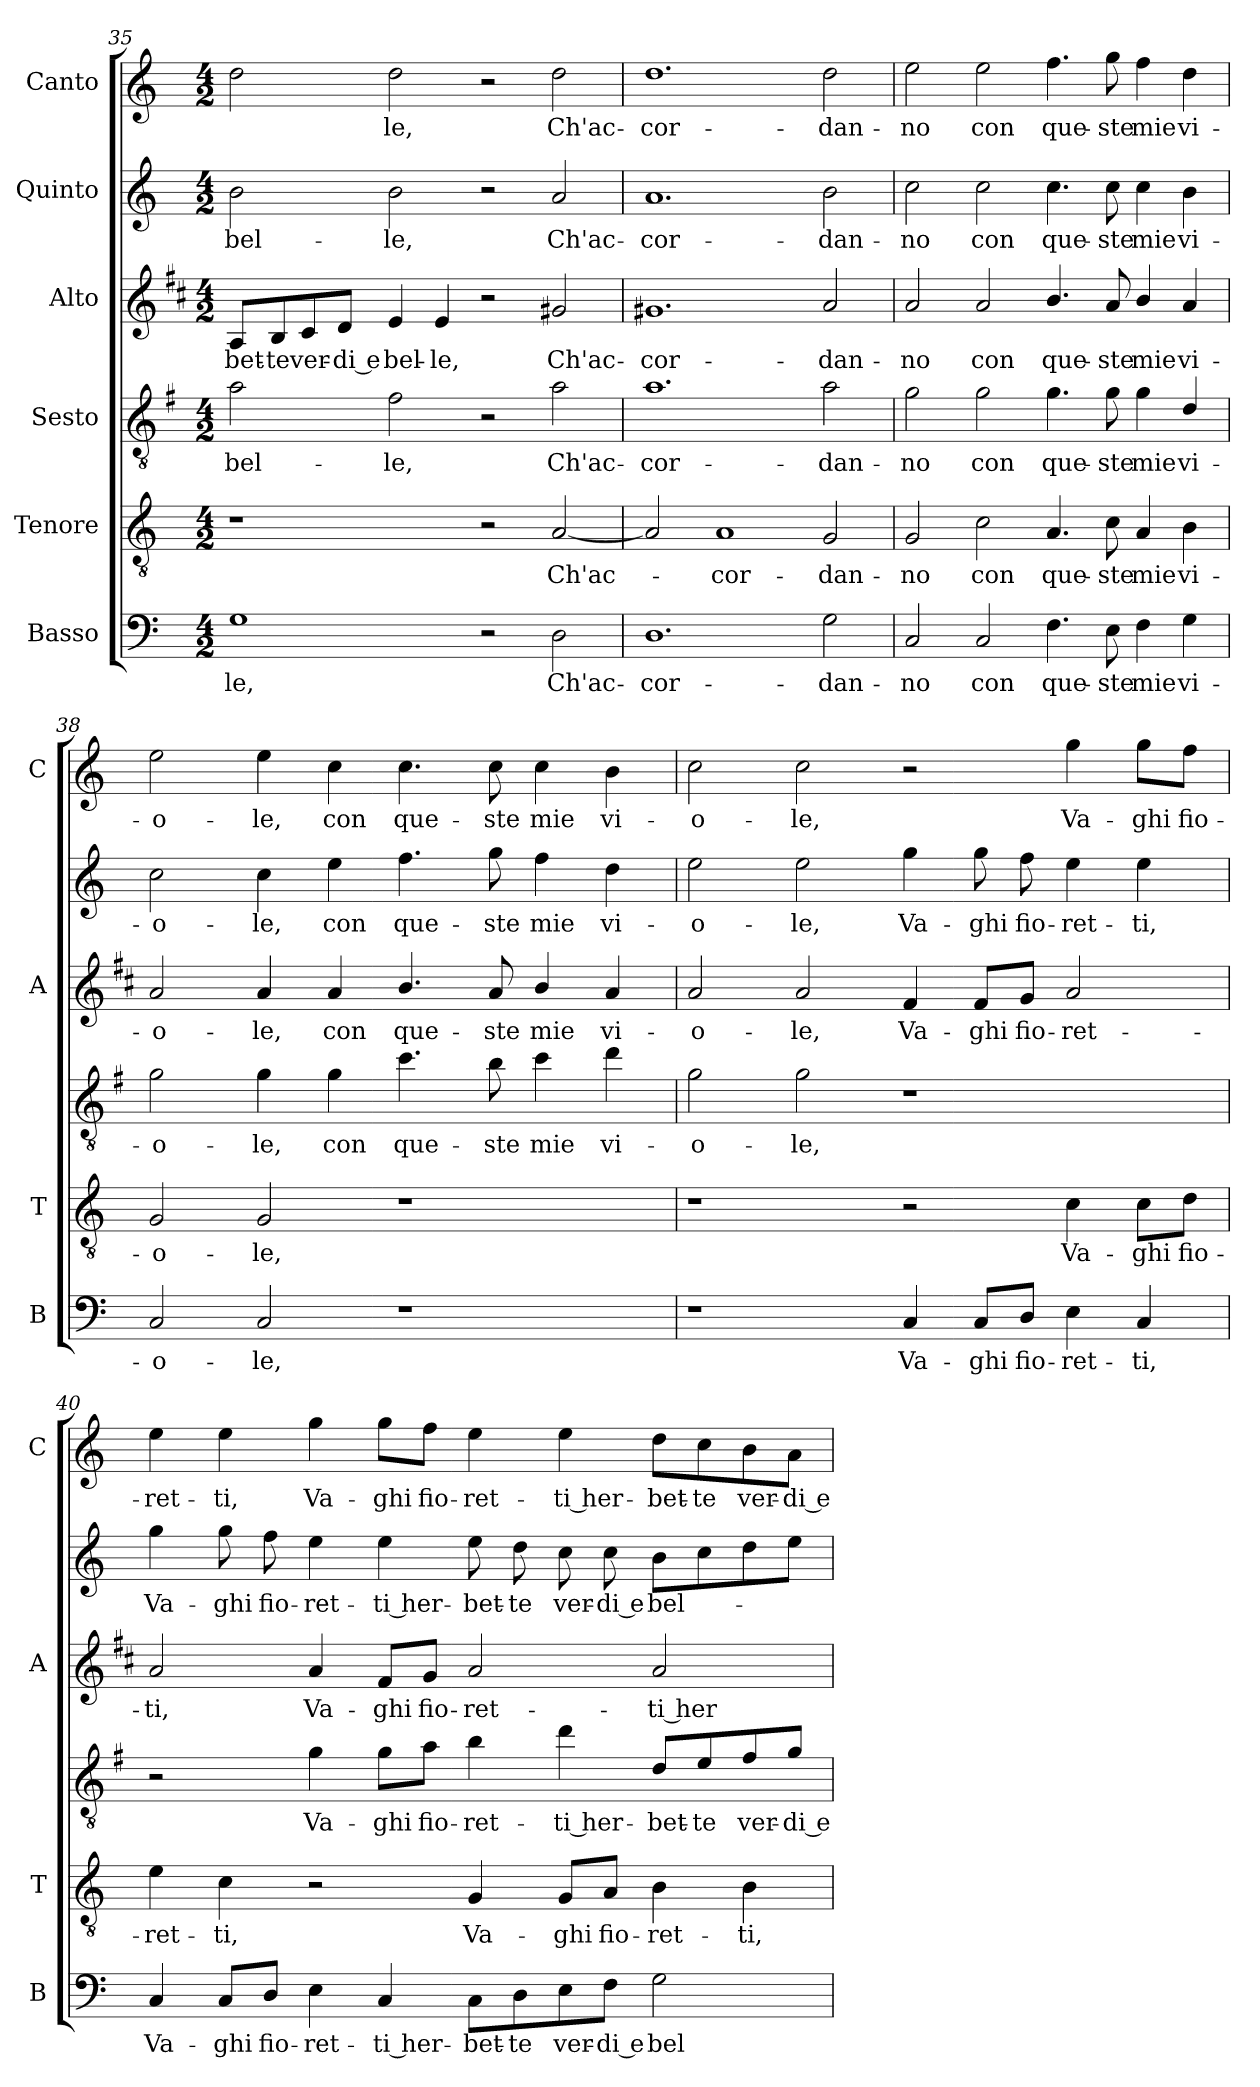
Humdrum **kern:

**kern	**text	**kern	**text	**kern	**text	**kern	**text	**kern	**text	**kern	**text
*part6	*part6	*part5	*part5	*part4	*part4	*part3	*part3	*part2	*part2	*part1	*part1
*staff6	*staff6	*staff5	*staff5	*staff4	*staff4	*staff3	*staff3	*staff2	*staff2	*staff1	*staff1
*I"Basso	*	*I"Tenore	*	*I"Sesto	*	*I"Alto	*	*I"Quinto	*	*I"Canto	*
*I'B	*	*I'T	*	*	*	*I'A	*	*	*	*I'C	*
!!LO:PB:g=z
*clefF4	*	*clefGv2	*	*clefGv2	*	*clefG2	*	*clefG2	*	*clefG2	*
*	*	*	*	*ITrd4c7	*	*ITrd1c2	*	*	*	*	*
*k[]	*	*k[]	*	*k[]	*	*k[]	*	*k[]	*	*k[]	*
*C:	*	*C:	*	*C:	*	*C:	*	*C:	*	*C:	*
*M4/2	*	*M4/2	*	*M4/2	*	*M4/2	*	*M4/2	*	*M4/2	*
=35	=35	=35	=35	=35	=35	=35	=35	=35	=35	=35	=35
!	!LO:LY:b	!	!	!	!LO:LY:b	!	!LO:LY:b	!	!LO:LY:b	!	!
1G	-le,	1r	.	2d\	bel-	8G/L	-bet-	2b\	bel-	2dd\	.
!	!	!	!	!	!	!	!LO:LY:b	!	!	!	!
.	.	.	.	.	.	8A/	-te	.	.	.	.
!	!	!	!	!	!	!	!LO:LY:b	!	!	!	!
.	.	.	.	.	.	8B/	ver-	.	.	.	.
!	!	!	!	!	!	!	!LO:LY:b	!	!	!	!
.	.	.	.	.	.	8c/J	-di e	.	.	.	.
!	!	!	!	!	!LO:LY:b	!	!LO:LY:b	!	!LO:LY:b	!	!LO:LY:b
.	.	.	.	2B\	-le,	4d/	bel-	2b\	-le,	2dd\	-le,
!	!	!	!	!	!	!	!LO:LY:b	!	!	!	!
.	.	.	.	.	.	4d/	-le,	.	.	.	.
2r	.	2r	.	2r	.	2r	.	2r	.	2r	.
!	!LO:LY:b	!	!LO:LY:b	!	!LO:LY:b	!	!LO:LY:b	!	!LO:LY:b	!	!LO:LY:b
2D\	Ch'ac-	[2A/	Ch'ac-	2d\	Ch'ac-	2f#X/	Ch'ac-	2a/	Ch'ac-	2dd\	Ch'ac-
=36	=36	=36	=36	=36	=36	=36	=36	=36	=36	=36	=36
!	!LO:LY:b	!	!	!	!LO:LY:b	!	!LO:LY:b	!	!LO:LY:b	!	!LO:LY:b
1.D	-cor-	2A/]	.	1.d	-cor-	1.f#X	-cor-	1.a	-cor-	1.dd	-cor-
!	!	!	!LO:LY:b	!	!	!	!	!	!	!	!
.	.	1A	-cor-	.	.	.	.	.	.	.	.
!	!LO:LY:b	!	!LO:LY:b	!	!LO:LY:b	!	!LO:LY:b	!	!LO:LY:b	!	!LO:LY:b
2G\	-dan-	2G/	-dan-	2d\	-dan-	2g/	-dan-	2b\	-dan-	2dd\	-dan-
=37	=37	=37	=37	=37	=37	=37	=37	=37	=37	=37	=37
!	!LO:LY:b	!	!LO:LY:b	!	!LO:LY:b	!	!LO:LY:b	!	!LO:LY:b	!	!LO:LY:b
2C/	-no	2G/	-no	2c\	-no	2g/	-no	2cc\	-no	2ee\	-no
!	!LO:LY:b	!	!LO:LY:b	!	!LO:LY:b	!	!LO:LY:b	!	!LO:LY:b	!	!LO:LY:b
2C/	con	2c\	con	2c\	con	2g/	con	2cc\	con	2ee\	con
!	!LO:LY:b	!	!LO:LY:b	!	!LO:LY:b	!	!LO:LY:b	!	!LO:LY:b	!	!LO:LY:b
4.F\	que-	4.A/	que-	4.c\	que-	4.a/	que-	4.cc\	que-	4.ff\	que-
!	!LO:LY:b	!	!LO:LY:b	!	!LO:LY:b	!	!LO:LY:b	!	!LO:LY:b	!	!LO:LY:b
8E\	-ste	8c\	-ste	8c\	-ste	8g/	-ste	8cc\	-ste	8gg\	-ste
!	!LO:LY:b	!	!LO:LY:b	!	!LO:LY:b	!	!LO:LY:b	!	!LO:LY:b	!	!LO:LY:b
4F\	mie	4A/	mie	4c\	mie	4a/	mie	4cc\	mie	4ff\	mie
!	!LO:LY:b	!	!LO:LY:b	!	!LO:LY:b	!	!LO:LY:b	!	!LO:LY:b	!	!LO:LY:b
4G\	vi-	4B\	vi-	4G/	vi-	4g/	vi-	4b\	vi-	4dd\	vi-
=38	=38	=38	=38	=38	=38	=38	=38	=38	=38	=38	=38
!	!LO:LY:b	!	!LO:LY:b	!	!LO:LY:b	!	!LO:LY:b	!	!LO:LY:b	!	!LO:LY:b
2C/	-o-	2G/	-o-	2c\	-o-	2g/	-o-	2cc\	-o-	2ee\	-o-
!	!LO:LY:b	!	!LO:LY:b	!	!LO:LY:b	!	!LO:LY:b	!	!LO:LY:b	!	!LO:LY:b
2C/	-le,	2G/	-le,	4c\	-le,	4g/	-le,	4cc\	-le,	4ee\	-le,
!	!	!	!	!	!LO:LY:b	!	!LO:LY:b	!	!LO:LY:b	!	!LO:LY:b
.	.	.	.	4c\	con	4g/	con	4ee\	con	4cc\	con
!	!	!	!	!	!LO:LY:b	!	!LO:LY:b	!	!LO:LY:b	!	!LO:LY:b
1r	.	1r	.	4.f\	que-	4.a/	que-	4.ff\	que-	4.cc\	que-
!	!	!	!	!	!LO:LY:b	!	!LO:LY:b	!	!LO:LY:b	!	!LO:LY:b
.	.	.	.	8e\	-ste	8g/	-ste	8gg\	-ste	8cc\	-ste
!	!	!	!	!	!LO:LY:b	!	!LO:LY:b	!	!LO:LY:b	!	!LO:LY:b
.	.	.	.	4f\	mie	4a/	mie	4ff\	mie	4cc\	mie
!	!	!	!	!	!LO:LY:b	!	!LO:LY:b	!	!LO:LY:b	!	!LO:LY:b
.	.	.	.	4g\	vi-	4g/	vi-	4dd\	vi-	4b\	vi-
!!LO:LB:g=z
=39	=39	=39	=39	=39	=39	=39	=39	=39	=39	=39	=39
!	!	!	!	!	!LO:LY:b	!	!LO:LY:b	!	!LO:LY:b	!	!LO:LY:b
1r	.	1r	.	2c\	-o-	2g/	-o-	2ee\	-o-	2cc\	-o-
!	!	!	!	!	!LO:LY:b	!	!LO:LY:b	!	!LO:LY:b	!	!LO:LY:b
.	.	.	.	2c\	-le,	2g/	-le,	2ee\	-le,	2cc\	-le,
!	!LO:LY:b	!	!	!	!	!	!LO:LY:b	!	!LO:LY:b	!	!
4C/	Va-	2r	.	1r	.	4e/	Va-	4gg\	Va-	2r	.
!	!LO:LY:b	!	!	!	!	!	!LO:LY:b	!	!LO:LY:b	!	!
8C/L	-ghi	.	.	.	.	8e/L	-ghi	8gg\	-ghi	.	.
!	!LO:LY:b	!	!	!	!	!	!LO:LY:b	!	!LO:LY:b	!	!
8D/J	fio-	.	.	.	.	8f/J	fio-	8ff\	fio-	.	.
!	!LO:LY:b	!	!LO:LY:b	!	!	!	!LO:LY:b	!	!LO:LY:b	!	!LO:LY:b
4E\	-ret-	4c\	Va-	.	.	2g/	-ret-	4ee\	-ret-	4gg\	Va-
!	!LO:LY:b	!	!LO:LY:b	!	!	!	!	!	!LO:LY:b	!	!LO:LY:b
4C/	-ti,	8c\L	-ghi	.	.	.	.	4ee\	-ti,	8gg\L	-ghi
!	!	!	!LO:LY:b	!	!	!	!	!	!	!	!LO:LY:b
.	.	8d\J	fio-	.	.	.	.	.	.	8ff\J	fio-
=40	=40	=40	=40	=40	=40	=40	=40	=40	=40	=40	=40
!	!LO:LY:b	!	!LO:LY:b	!	!	!	!LO:LY:b	!	!LO:LY:b	!	!LO:LY:b
4C/	Va-	4e\	-ret-	2r	.	2g/	-ti,	4gg\	Va-	4ee\	-ret-
!	!LO:LY:b	!	!LO:LY:b	!	!	!	!	!	!LO:LY:b	!	!LO:LY:b
8C/L	-ghi	4c\	-ti,	.	.	.	.	8gg\	-ghi	4ee\	-ti,
!	!LO:LY:b	!	!	!	!	!	!	!	!LO:LY:b	!	!
8D/J	fio-	.	.	.	.	.	.	8ff\	fio-	.	.
!	!LO:LY:b	!	!	!	!LO:LY:b	!	!LO:LY:b	!	!LO:LY:b	!	!LO:LY:b
4E\	-ret-	2r	.	4c\	Va-	4g/	Va-	4ee\	-ret-	4gg\	Va-
!	!LO:LY:b	!	!	!	!LO:LY:b	!	!LO:LY:b	!	!LO:LY:b	!	!LO:LY:b
4C/	-ti her-	.	.	8c\L	-ghi	8e/L	-ghi	4ee\	-ti her-	8gg\L	-ghi
!	!	!	!	!	!LO:LY:b	!	!LO:LY:b	!	!	!	!LO:LY:b
.	.	.	.	8d\J	fio-	8f/J	fio-	.	.	8ff\J	fio-
!	!LO:LY:b	!	!LO:LY:b	!	!LO:LY:b	!	!LO:LY:b	!	!LO:LY:b	!	!LO:LY:b
8C\L	-bet-	4G/	Va-	4e\	-ret-	2g/	-ret-	8ee\	-bet-	4ee\	-ret-
!	!LO:LY:b	!	!	!	!	!	!	!	!LO:LY:b	!	!
8D\	-te	.	.	.	.	.	.	8dd\	-te	.	.
!	!LO:LY:b	!	!LO:LY:b	!	!LO:LY:b	!	!	!	!LO:LY:b	!	!LO:LY:b
8E\	ver-	8G/L	-ghi	4g\	-ti her-	.	.	8cc\	ver-	4ee\	-ti her-
!	!LO:LY:b	!	!LO:LY:b	!	!	!	!	!	!LO:LY:b	!	!
8F\J	-di e	8A/J	fio-	.	.	.	.	8cc\	-di e	.	.
!	!LO:LY:b	!	!LO:LY:b	!	!LO:LY:b	!	!LO:LY:b	!	!LO:LY:b	!	!LO:LY:b
2G\	bel-	4B\	-ret-	8G/L	-bet-	2g/	-ti her-	8b\L	bel-	8dd\L	-bet-
!	!	!	!	!	!LO:LY:b	!	!	!	!	!	!LO:LY:b
.	.	.	.	8A/	-te	.	.	8cc\	.	8cc\	-te
!	!	!	!LO:LY:b	!	!LO:LY:b	!	!	!	!	!	!LO:LY:b
.	.	4B\	-ti,	8B/	ver-	.	.	8dd\	.	8b\	ver-
!	!	!	!	!	!LO:LY:b	!	!	!	!	!	!LO:LY:b
.	.	.	.	8c/J	-di e	.	.	8ee\J	.	8a\J	-di e
=	=	=	=	=	=	=	=	=	=	=	=
*-	*-	*-	*-	*-	*-	*-	*-	*-	*-	*-	*-
